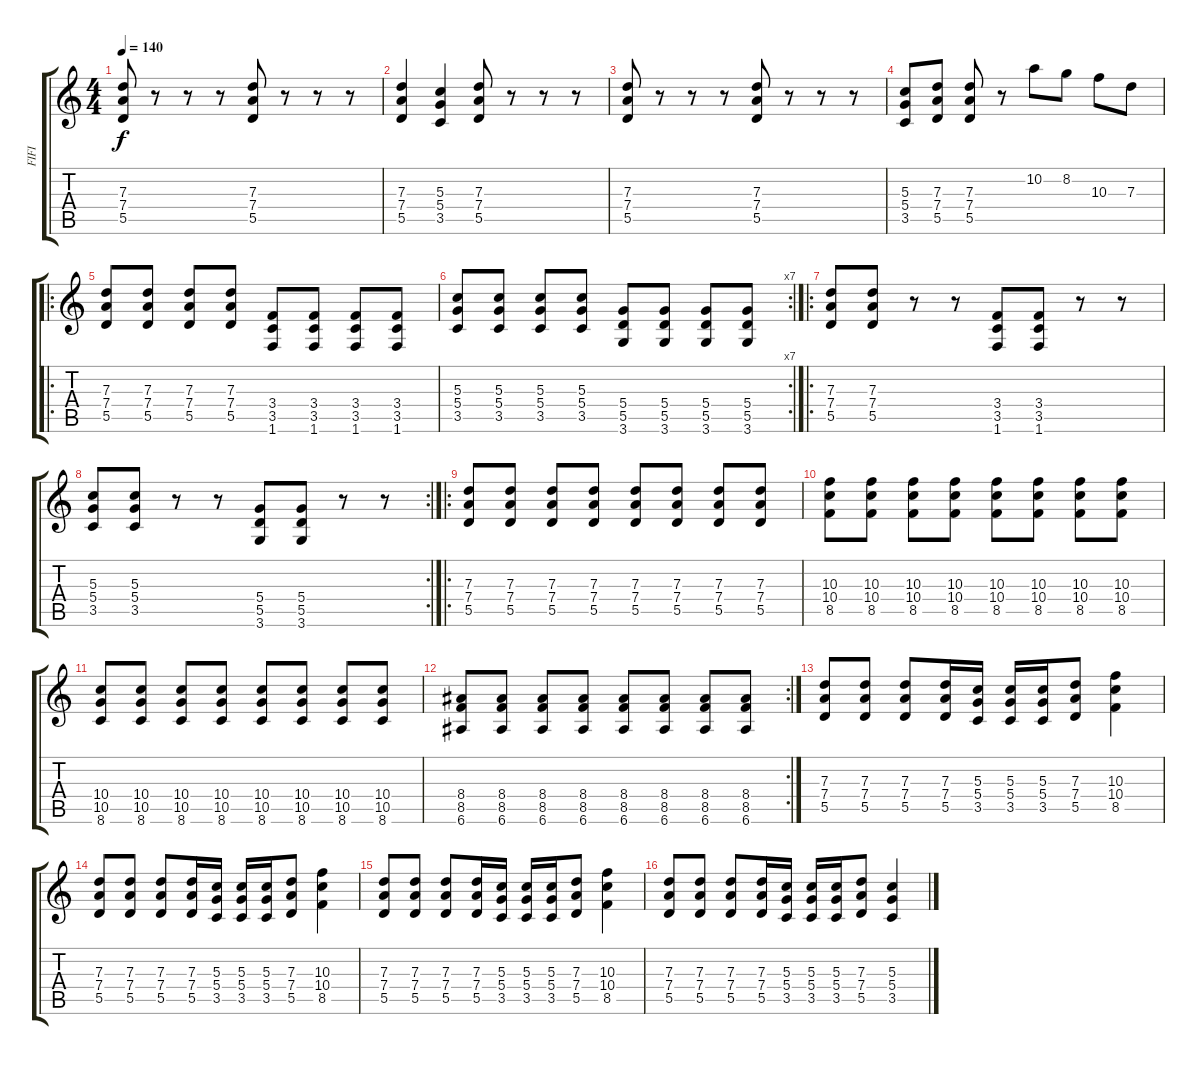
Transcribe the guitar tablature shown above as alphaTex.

\track ("FIFI" "FIFI") {instrument distortionguitar}
\staff {score tabs}
\tuning (E4 B3 G3 D3 A2 E2) {hide}
\ts (4 4)
\tempo 140
\clef g2
\ks c
(7.3 7.4 5.5).8{dy f instrument distortionguitar} r.8 r.8 r.8 (7.3 7.4 5.5).8 r.8 r.8 r.8 |
(7.3 7.4 5.5).4 (5.3 5.4 3.5).4 (7.3 7.4 5.5).8 r.8 r.8 r.8 |
(7.3 7.4 5.5).8 r.8 r.8 r.8 (7.3 7.4 5.5).8 r.8 r.8 r.8 |
(5.3 5.4 3.5).8 (7.3 7.4 5.5).8 (7.3 7.4 5.5).8 r.8 10.2.8 8.2.8 10.3.8 7.3.8 |
\ro
(7.3 7.4 5.5).8 (7.3 7.4 5.5).8 (7.3 7.4 5.5).8 (7.3 7.4 5.5).8 (3.4 3.5 1.6).8 (3.4 3.5 1.6).8 (3.4 3.5 1.6).8 (3.4 3.5 1.6).8 |
\rc 7
(5.3 5.4 3.5).8 (5.3 5.4 3.5).8 (5.3 5.4 3.5).8 (5.3 5.4 3.5).8 (5.4 5.5 3.6).8 (5.4 5.5 3.6).8 (5.4 5.5 3.6).8 (5.4 5.5 3.6).8 |
\ro
(7.3 7.4 5.5).8{instrument distortionguitar} (7.3 7.4 5.5).8 r.8 r.8 (3.4 3.5 1.6).8 (3.4 3.5 1.6).8 r.8 r.8 |
\rc 2
(5.3 5.4 3.5).8 (5.3 5.4 3.5).8 r.8 r.8 (5.4 5.5 3.6).8 (5.4 5.5 3.6).8 r.8 r.8 |
\ro
(7.3 7.4 5.5).8 (7.3 7.4 5.5).8 (7.3 7.4 5.5).8 (7.3 7.4 5.5).8 (7.3 7.4 5.5).8 (7.3 7.4 5.5).8 (7.3 7.4 5.5).8 (7.3 7.4 5.5).8 |
(10.3 10.4 8.5).8 (10.3 10.4 8.5).8 (10.3 10.4 8.5).8 (10.3 10.4 8.5).8 (10.3 10.4 8.5).8 (10.3 10.4 8.5).8 (10.3 10.4 8.5).8 (10.3 10.4 8.5).8 |
(10.4 10.5 8.6).8 (10.4 10.5 8.6).8 (10.4 10.5 8.6).8 (10.4 10.5 8.6).8 (10.4 10.5 8.6).8 (10.4 10.5 8.6).8 (10.4 10.5 8.6).8 (10.4 10.5 8.6).8 |
\rc 2
(8.4 8.5 6.6).8 (8.4 8.5 6.6).8 (8.4 8.5 6.6).8 (8.4 8.5 6.6).8 (8.4 8.5 6.6).8 (8.4 8.5 6.6).8 (8.4 8.5 6.6).8 (8.4 8.5 6.6).8 |
(7.3 7.4 5.5).8 (7.3 7.4 5.5).8 (7.3 7.4 5.5).8 (7.3 7.4 5.5).16 (5.3 5.4 3.5).16 (5.3 5.4 3.5).16 (5.3 5.4 3.5).16 (7.3 7.4 5.5).8 (10.3 10.4 8.5).4 |
(7.3 7.4 5.5).8 (7.3 7.4 5.5).8 (7.3 7.4 5.5).8 (7.3 7.4 5.5).16 (5.3 5.4 3.5).16 (5.3 5.4 3.5).16 (5.3 5.4 3.5).16 (7.3 7.4 5.5).8 (10.3 10.4 8.5).4 |
(7.3 7.4 5.5).8 (7.3 7.4 5.5).8 (7.3 7.4 5.5).8 (7.3 7.4 5.5).16 (5.3 5.4 3.5).16 (5.3 5.4 3.5).16 (5.3 5.4 3.5).16 (7.3 7.4 5.5).8 (10.3 10.4 8.5).4 |
(7.3 7.4 5.5).8 (7.3 7.4 5.5).8 (7.3 7.4 5.5).8 (7.3 7.4 5.5).16 (5.3 5.4 3.5).16 (5.3 5.4 3.5).16 (5.3 5.4 3.5).16 (7.3 7.4 5.5).8 (5.3 5.4 3.5).4
